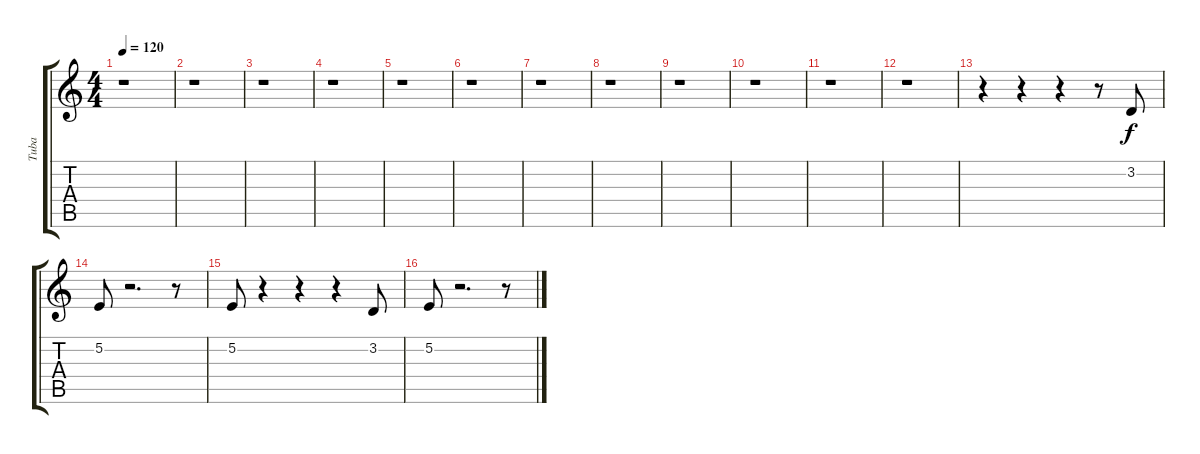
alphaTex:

\track ("Tuba" "Tuba") {instrument tuba}
\staff {score tabs}
\tuning (E4 B3 G3 D3 A2 E2) {hide}
\ts (4 4)
\tempo 120
\clef g2
\ks c
r.1{dy f instrument tuba} |
r.1 |
r.1 |
r.1 |
r.1 |
r.1 |
r.1 |
r.1 |
r.1 |
r.1 |
r.1 |
r.1 |
r.4 r.4 r.4 r.8 3.2.8 |
5.2.8 r.2{d} r.8 |
5.2.8 r.4 r.4 r.4 3.2.8 |
5.2.8 r.2{d} r.8
